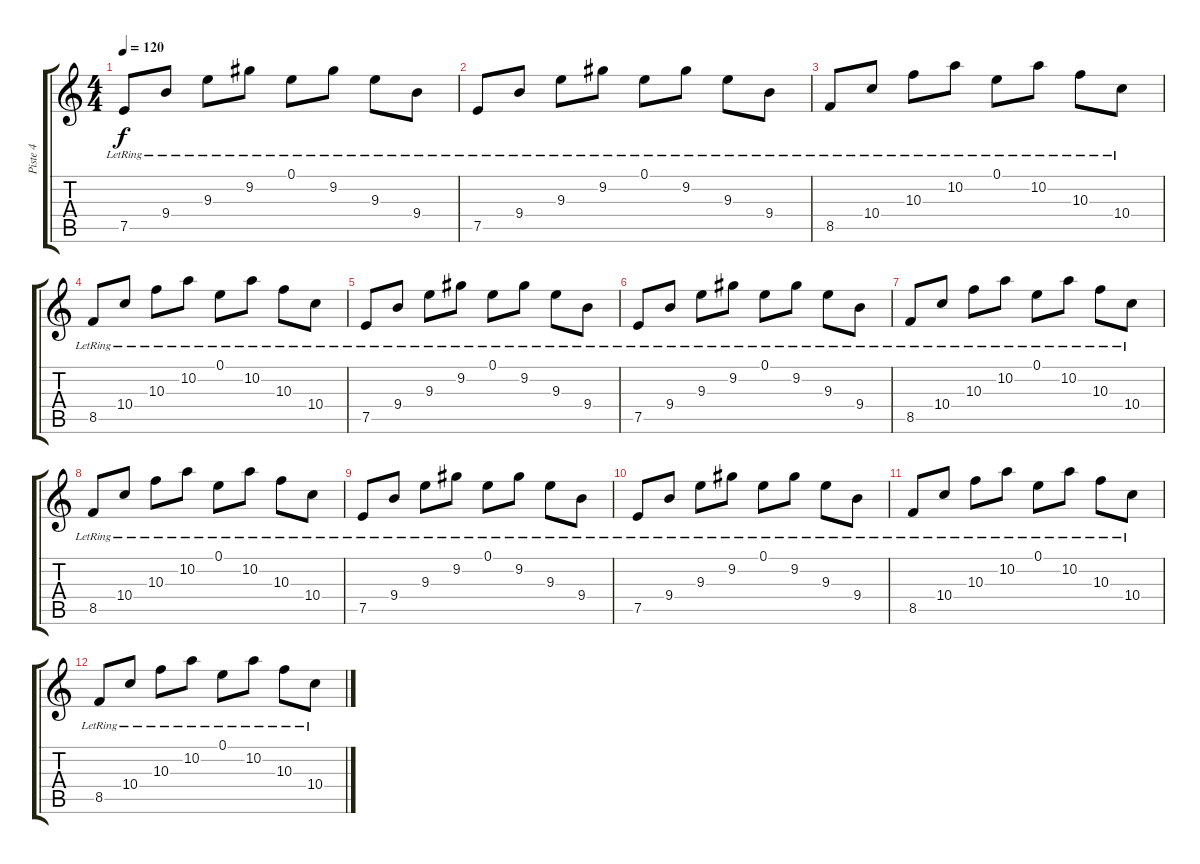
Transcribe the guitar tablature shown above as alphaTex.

\track ("Piste 4" "Piste 4") {instrument acousticguitarsteel}
\staff {score tabs}
\tuning (E4 B3 G3 D3 A2 E2) {hide}
\ts (4 4)
\tempo 120
\clef g2
\ks c
7.5{lr}.8{dy f} 9.4{lr}.8 9.3{lr}.8 9.2{lr}.8 0.1{lr}.8 9.2{lr}.8 9.3{lr}.8 9.4{lr}.8 |
7.5{lr}.8 9.4{lr}.8 9.3{lr}.8 9.2{lr}.8 0.1{lr}.8 9.2{lr}.8 9.3{lr}.8 9.4{lr}.8 |
8.5{lr}.8 10.4{lr}.8 10.3{lr}.8 10.2{lr}.8 0.1{lr}.8 10.2{lr}.8 10.3{lr}.8 10.4{lr}.8 |
8.5{lr}.8 10.4{lr}.8 10.3{lr}.8 10.2{lr}.8 0.1{lr}.8 10.2{lr}.8 10.3{lr}.8 10.4{lr}.8 |
7.5{lr}.8 9.4{lr}.8 9.3{lr}.8 9.2{lr}.8 0.1{lr}.8 9.2{lr}.8 9.3{lr}.8 9.4{lr}.8 |
7.5{lr}.8 9.4{lr}.8 9.3{lr}.8 9.2{lr}.8 0.1{lr}.8 9.2{lr}.8 9.3{lr}.8 9.4{lr}.8 |
8.5{lr}.8 10.4{lr}.8 10.3{lr}.8 10.2{lr}.8 0.1{lr}.8 10.2{lr}.8 10.3{lr}.8 10.4{lr}.8 |
8.5{lr}.8 10.4{lr}.8 10.3{lr}.8 10.2{lr}.8 0.1{lr}.8 10.2{lr}.8 10.3{lr}.8 10.4{lr}.8 |
7.5{lr}.8 9.4{lr}.8 9.3{lr}.8 9.2{lr}.8 0.1{lr}.8 9.2{lr}.8 9.3{lr}.8 9.4{lr}.8 |
7.5{lr}.8 9.4{lr}.8 9.3{lr}.8 9.2{lr}.8 0.1{lr}.8 9.2{lr}.8 9.3{lr}.8 9.4{lr}.8 |
8.5{lr}.8 10.4{lr}.8 10.3{lr}.8 10.2{lr}.8 0.1{lr}.8 10.2{lr}.8 10.3{lr}.8 10.4{lr}.8 |
8.5{lr}.8 10.4{lr}.8 10.3{lr}.8 10.2{lr}.8 0.1{lr}.8 10.2{lr}.8 10.3{lr}.8 10.4{lr}.8
